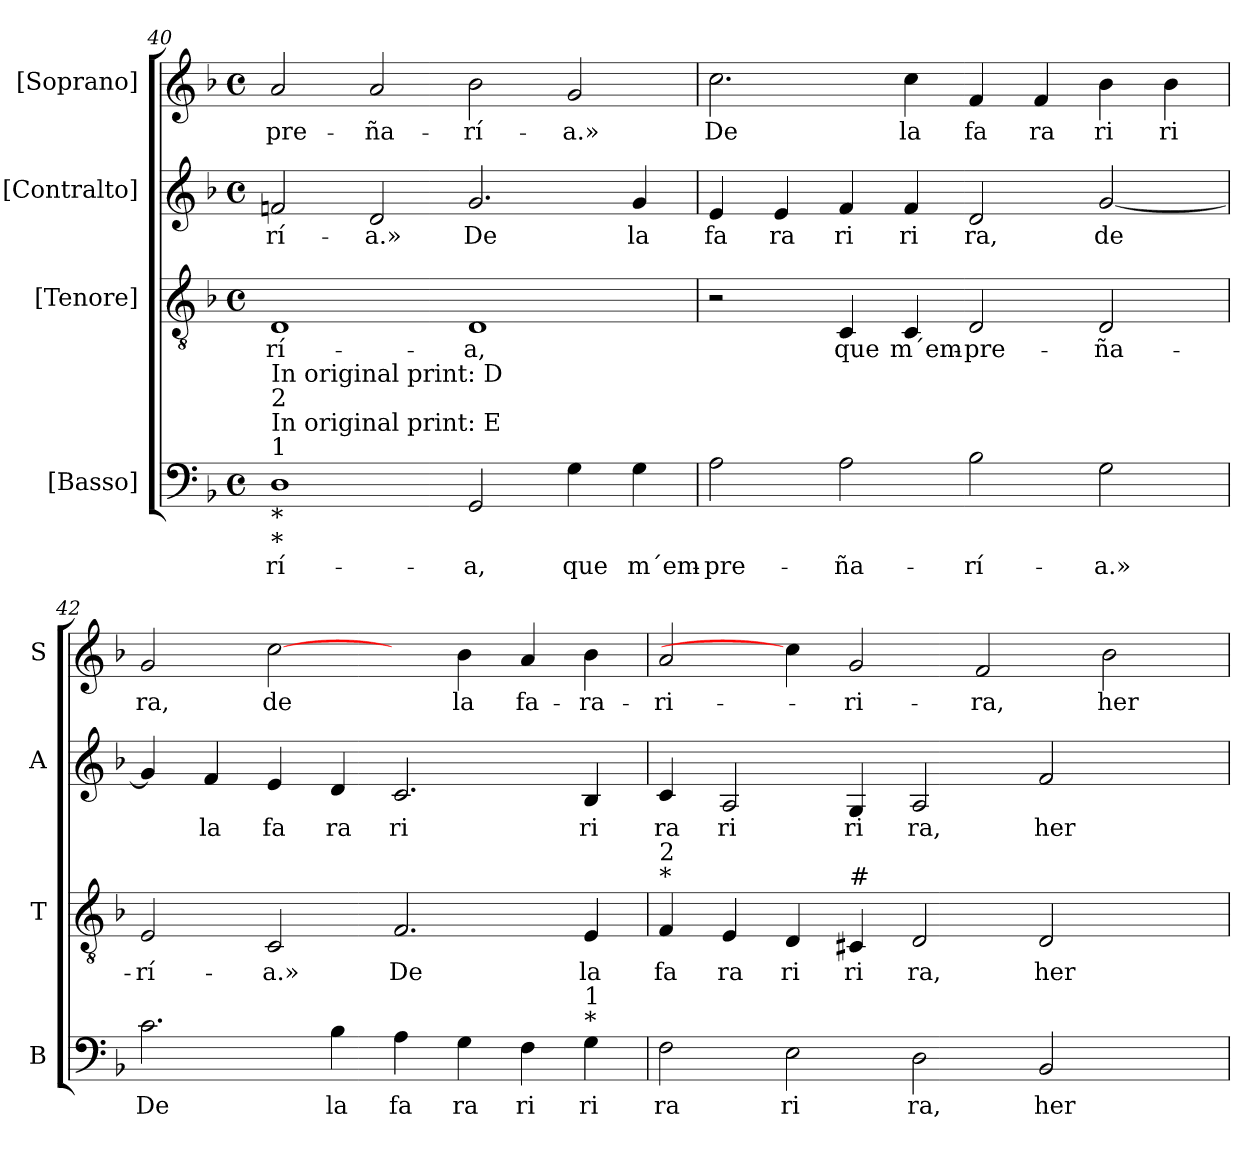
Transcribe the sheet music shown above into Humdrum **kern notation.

**kern	**text	**kern	**text	**kern	**text	**kern	**text
*part4	*part4	*part3	*part3	*part2	*part2	*part1	*part1
*staff4	*staff4	*staff3	*staff3	*staff2	*staff2	*staff1	*staff1
*I"[Basso]	*	*I"[Tenore]	*	*I"[Contralto]	*	*I"[Soprano]	*
*I'B	*	*I'T	*	*I'A	*	*I'S	*
!!LO:LB:g=z
*clefF4	*	*clefGv2	*	*clefG2	*	*clefG2	*
*k[b-]	*	*k[b-]	*	*k[b-]	*	*k[b-]	*
*F:	*	*F:	*	*F:	*	*F:	*
*M4/4	*	*M4/4	*	*M4/4	*	*M4/4	*
*met(c)	*	*met(c)	*	*met(c)	*	*met(c)	*
=40	=40	=40	=40	=40	=40	=40	=40
!	!LO:LY:b:color=#000000	!	!	!	!	!	!
!	!	!	!LO:LY:b:color=#000000	!	!	!	!
!	!	!	!	!	!LO:LY:b:color=#000000	!	!
!LO:TX:b:t=*	!	!	!	!	!	!	!
!LO:TX:t=1	!	!	!	!	!	!	!
!LO:TX:t=In original print&colon; E	!	!	!	!	!	!	!
!LO:TX:b:t=*	!	!	!	!	!	!	!
!LO:TX:t=2	!	!	!	!	!	!	!
!LO:TX:t=In original print&colon; D	!	!	!	!	!	!	!
!	!	!	!	!	!	!	!LO:LY:b:color=#000000
1Di	-rí-	1Di	-rí-	2fni/	-rí-	2ai/	-pre-
!	!	!	!	!	!LO:LY:b:color=#000000	!	!
!	!	!	!	!	!	!	!LO:LY:b:color=#000000
.	.	.	.	2di/	-a.»	2ai/	-ña-
!	!LO:LY:b:color=#000000	!	!	!	!	!	!
!	!	!	!LO:LY:b:color=#000000	!	!	!	!
!	!	!	!	!	!LO:LY:b:color=#000000	!	!
!	!	!	!	!	!	!	!LO:LY:b:color=#000000
2GGi/	-a,	1Di	-a,	2.gi/	De	2b-i\	-rí-
!	!LO:LY:b:color=#000000	!	!	!	!	!	!
!	!	!	!	!	!	!	!LO:LY:b:color=#000000
4Gi\	que	.	.	.	.	2gi/	-a.»
!	!LO:LY:b:color=#000000	!	!	!	!	!	!
!	!	!	!	!	!LO:LY:b:color=#000000	!	!
4Gi\	m´em-	.	.	4gi/	la	.	.
=41	=41	=41	=41	=41	=41	=41	=41
!	!LO:LY:b:color=#000000	!	!	!	!	!	!
!	!	!	!	!	!LO:LY:b:color=#000000	!	!
!	!	!	!	!	!	!	!LO:LY:b:color=#000000
2Ai\	-pre-	2r	.	4ei/	fa	2.cci\	De
!	!	!	!	!	!LO:LY:b:color=#000000	!	!
.	.	.	.	4ei/	ra	.	.
!	!LO:LY:b:color=#000000	!	!	!	!	!	!
!	!	!	!LO:LY:b:color=#000000	!	!	!	!
!	!	!	!	!	!LO:LY:b:color=#000000	!	!
2Ai\	-ña-	4Ci/	que	4fi/	ri	.	.
!	!	!	!LO:LY:b:color=#000000	!	!	!	!
!	!	!	!	!	!LO:LY:b:color=#000000	!	!
!	!	!	!	!	!	!	!LO:LY:b:color=#000000
.	.	4Ci/	m´em-	4fi/	ri	4cci\	la
!	!LO:LY:b:color=#000000	!	!	!	!	!	!
!	!	!	!LO:LY:b:color=#000000	!	!	!	!
!	!	!	!	!	!LO:LY:b:color=#000000	!	!
!	!	!	!	!	!	!	!LO:LY:b:color=#000000
2B-i\	-rí-	2Di/	-pre-	2di/	ra,	4fi/	fa
!	!	!	!	!	!	!	!LO:LY:b:color=#000000
.	.	.	.	.	.	4fi/	ra
!	!LO:LY:b:color=#000000	!	!	!	!	!	!
!	!	!	!LO:LY:b:color=#000000	!	!	!	!
!	!	!	!	!	!LO:LY:b:color=#000000	!	!
!	!	!	!	!	!	!	!LO:LY:b:color=#000000
2Gi\	-a.»	2Di/	-ña-	[<2gi/	de	4b-i\	ri
!	!	!	!	!	!	!	!LO:LY:b:color=#000000
.	.	.	.	.	.	4b-i\	ri
=42	=42	=42	=42	=42	=42	=42	=42
!	!LO:LY:b:color=#000000	!	!	!	!	!	!
!	!	!	!LO:LY:b:color=#000000	!	!	!	!
!	!	!	!	!	!	!	!LO:LY:b:color=#000000
2.ci\	De	2Ei/	-rí-	4gi/]	.	2gi/	ra,
!	!	!	!	!	!LO:LY:b:color=#000000	!	!
.	.	.	.	4fi/	la	.	.
!	!	!	!LO:LY:b:color=#000000	!	!	!	!
!	!	!	!	!	!LO:LY:b:color=#000000	!	!
!	!	!	!	!	!	!	!LO:LY:b:color=#000000
.	.	2Ci/	-a.»	4ei/	fa	[2cci\	de
!	!LO:LY:b:color=#000000	!	!	!	!	!	!
!	!	!	!	!	!LO:LY:b:color=#000000	!	!
4B-i\	la	.	.	4di/	ra	.	.
!	!LO:LY:b:color=#000000	!	!	!	!	!	!
!	!	!	!LO:LY:b:color=#000000	!	!	!	!
!	!	!	!	!	!LO:LY:b:color=#000000	!	!
4Ai\	fa	2.Fi/	De	2.ci/	ri	4ryy	.
!	!LO:LY:b:color=#000000	!	!	!	!	!	!
!	!	!	!	!	!	!	!LO:LY:b:color=#000000
4Gi\	ra	.	.	.	.	4b-i\	la
!	!LO:LY:b:color=#000000	!	!	!	!	!	!
!	!	!	!	!	!	!	!LO:LY:b:color=#000000
4Fi\	ri	.	.	.	.	4ai/	fa-
!	!LO:LY:b:color=#000000	!	!	!	!	!	!
!	!	!	!LO:LY:b:color=#000000	!	!	!	!
!	!	!	!	!	!LO:LY:b:color=#000000	!	!
!LO:TX:t=*	!	!	!	!	!	!	!
!LO:TX:t=1	!	!	!	!	!	!	!
!	!	!	!	!	!	!	!LO:LY:b:color=#000000
4Gi\	ri	4Ei/	la	4B-i/	ri	4b-i\	-ra-
=43	=43	=43	=43	=43	=43	=43	=43
!	!LO:LY:b:color=#000000	!	!	!	!	!	!
!	!	!	!LO:LY:b:color=#000000	!	!	!	!
!	!	!	!	!	!LO:LY:b:color=#000000	!	!
!	!	!LO:TX:a:t=*	!	!	!	!	!
!	!	!LO:TX:t=2	!	!	!	!	!
!	!	!	!	!	!	!	!LO:LY:b:color=#000000
2Fi\	ra	4Fi/	fa	4ci/	ra	2ai/	-ri-
!	!	!	!LO:LY:b:color=#000000	!	!	!	!
!	!	!	!	!	!LO:LY:b:color=#000000	!	!
.	.	4Ei/	ra	2Ai/	ri	.	.
!	!LO:LY:b:color=#000000	!	!	!	!	!	!
!	!	!	!LO:LY:b:color=#000000	!	!	!	!
2Ei\	ri	4Di/	ri	.	.	4cci\]	.
!	!	!	!LO:LY:b:color=#000000	!	!	!	!
!	!	!	!	!	!LO:LY:b:color=#000000	!	!
!	!	!LO:TX:a:t=#	!	!	!	!	!
!	!	!	!	!	!	!	!LO:LY:b:color=#000000
.	.	4C#i/	ri	4Gi/	ri	2gi/	-ri-
!	!LO:LY:b:color=#000000	!	!	!	!	!	!
!	!	!	!LO:LY:b:color=#000000	!	!	!	!
!	!	!	!	!	!LO:LY:b:color=#000000	!	!
2Di\	ra,	2Di/	ra,	2Ai/	ra,	.	.
!	!	!	!	!	!	!	!LO:LY:b:color=#000000
.	.	.	.	.	.	2fi/	-ra,
!	!LO:LY:b:color=#000000	!	!	!	!	!	!
!	!	!	!LO:LY:b:color=#000000	!	!	!	!
!	!	!	!	!	!LO:LY:b:color=#000000	!	!
2BB-i/	her-	2Di/	her-	2fi/	her-	.	.
!	!	!	!	!	!	!	!LO:LY:b:color=#000000
.	.	.	.	.	.	2b-i\	her-
4ryy	.	4ryy	.	4ryy	.	.	.
=	=	=	=	=	=	=	=
*-	*-	*-	*-	*-	*-	*-	*-
